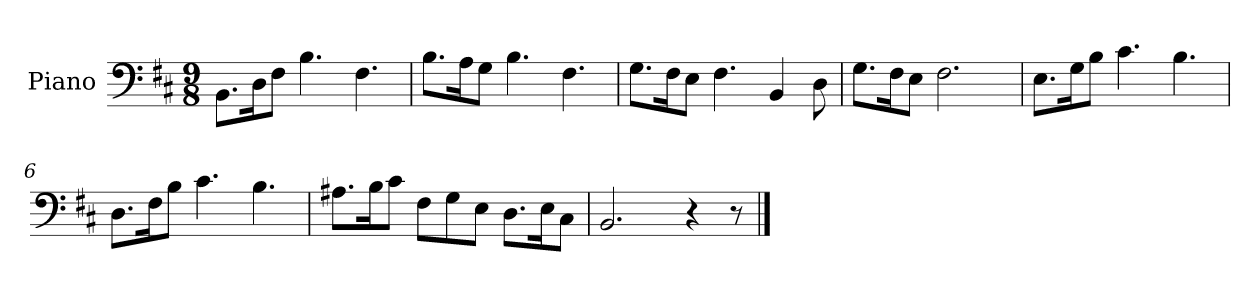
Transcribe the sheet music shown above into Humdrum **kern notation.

**kern
*part1
*staff1
*I"Piano
*I'Pno
*clefF4
*k[f#c#]
*M9/8
=1
8.BB\L
16D\K
8F#\J
4.B\
4.F#\
=2
8.B\L
16A\K
8G\J
4.B\
4.F#\
=3
8.G\L
16F#\K
8E\J
4.F#\
4BB/
8D\
=4
8.G\L
16F#\K
8E\J
2.F#\
=5
8.E\L
16G\K
8B\J
4.c#\
4.B\
=6
8.D\L
16F#\K
8B\J
4.c#\
4.B\
=7
8.A#X\L
16B\K
8c#\J
8F#\L
8G\
8E\J
8.D\L
16E\K
8C#\J
=8
2.BB/
4r
8r
==
*-
